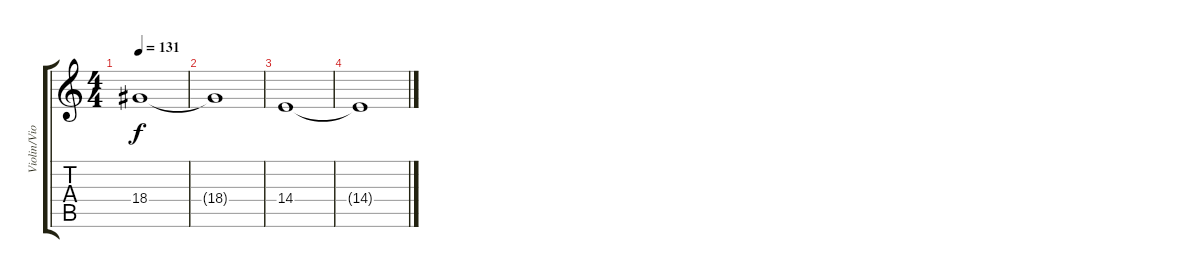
\track ("Violin/Viola (Anton Patzner)" "Violin/Vio") {instrument stringensemble1}
\staff {score tabs}
\tuning (E4 B3 G3 D3 A2 E2) {hide}
\ts (4 4)
\tempo 131
\clef g2
\ks c
18.4.1{dy f} |
18.4{t}.1 |
14.4.1 |
14.4{t}.1
